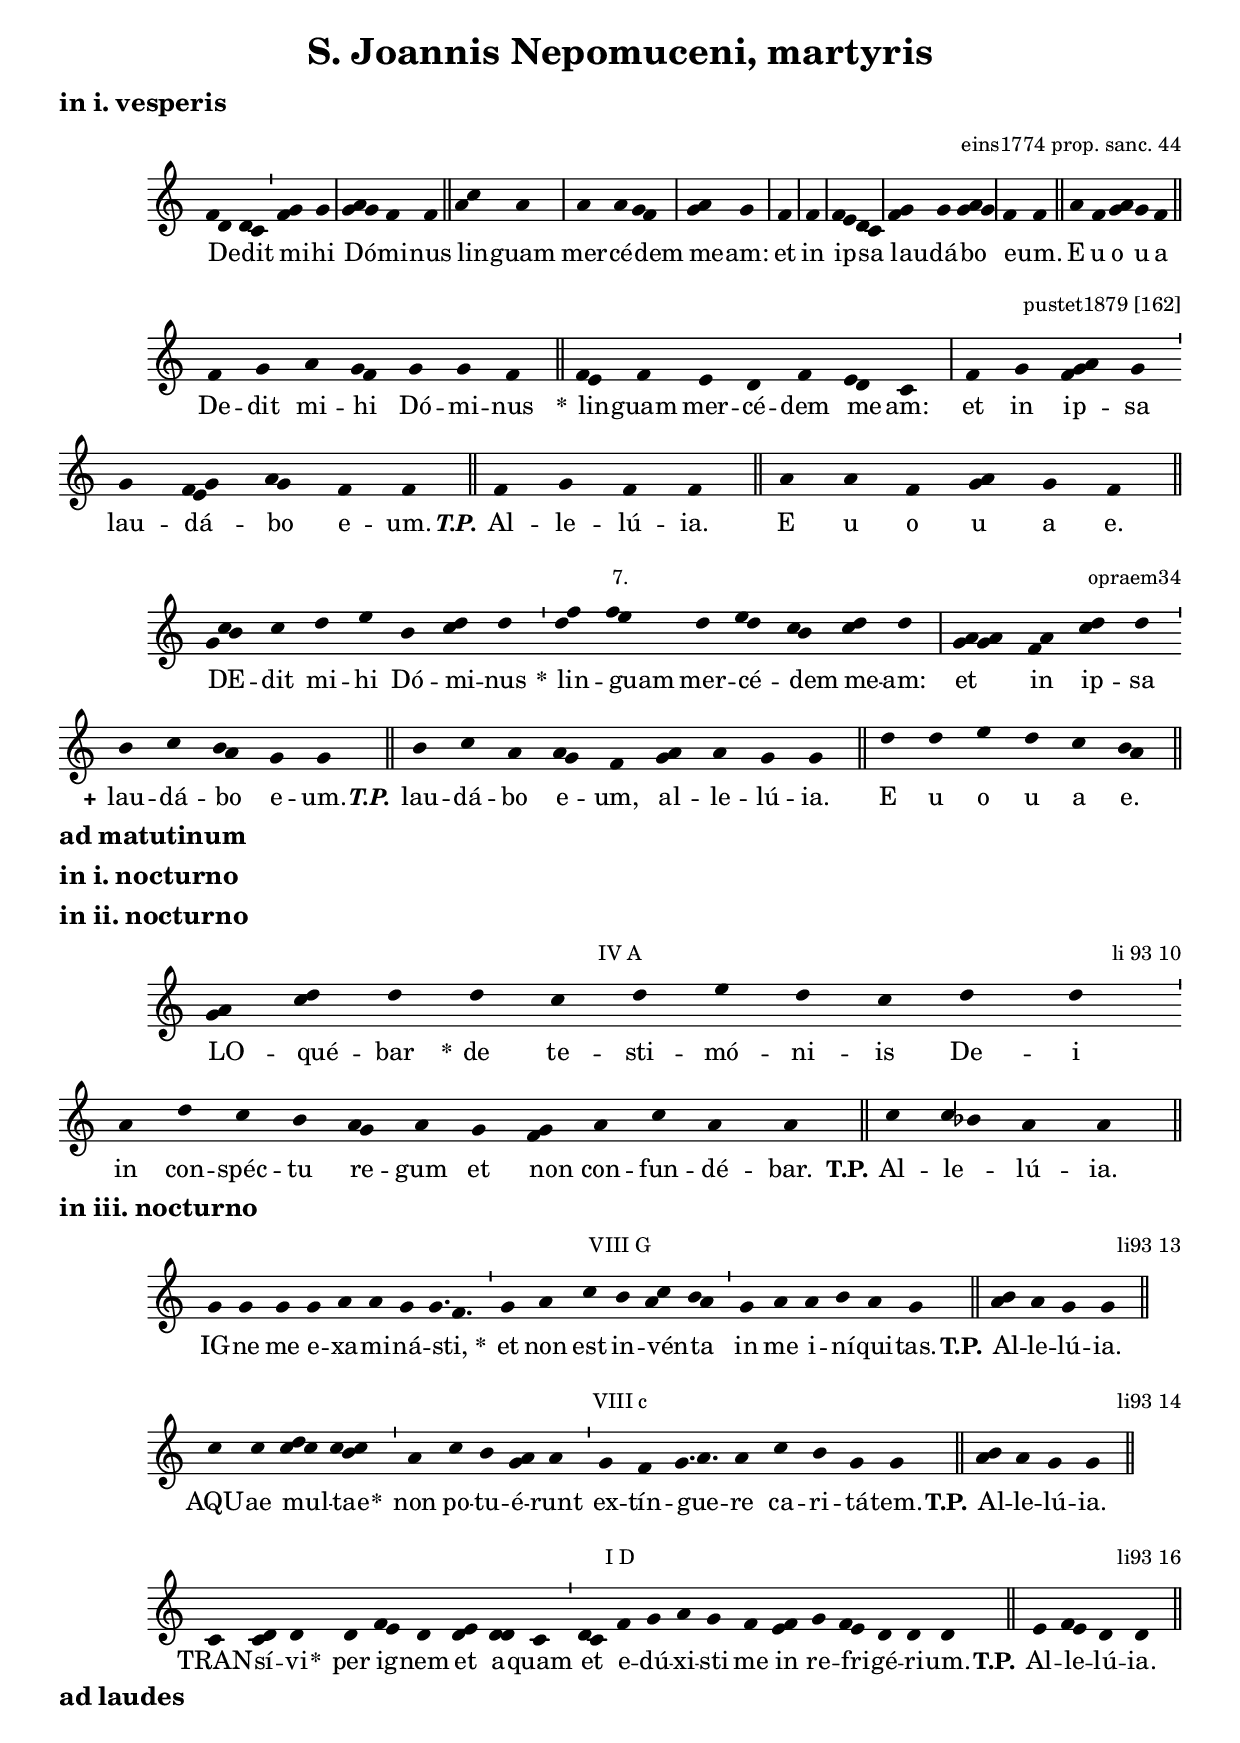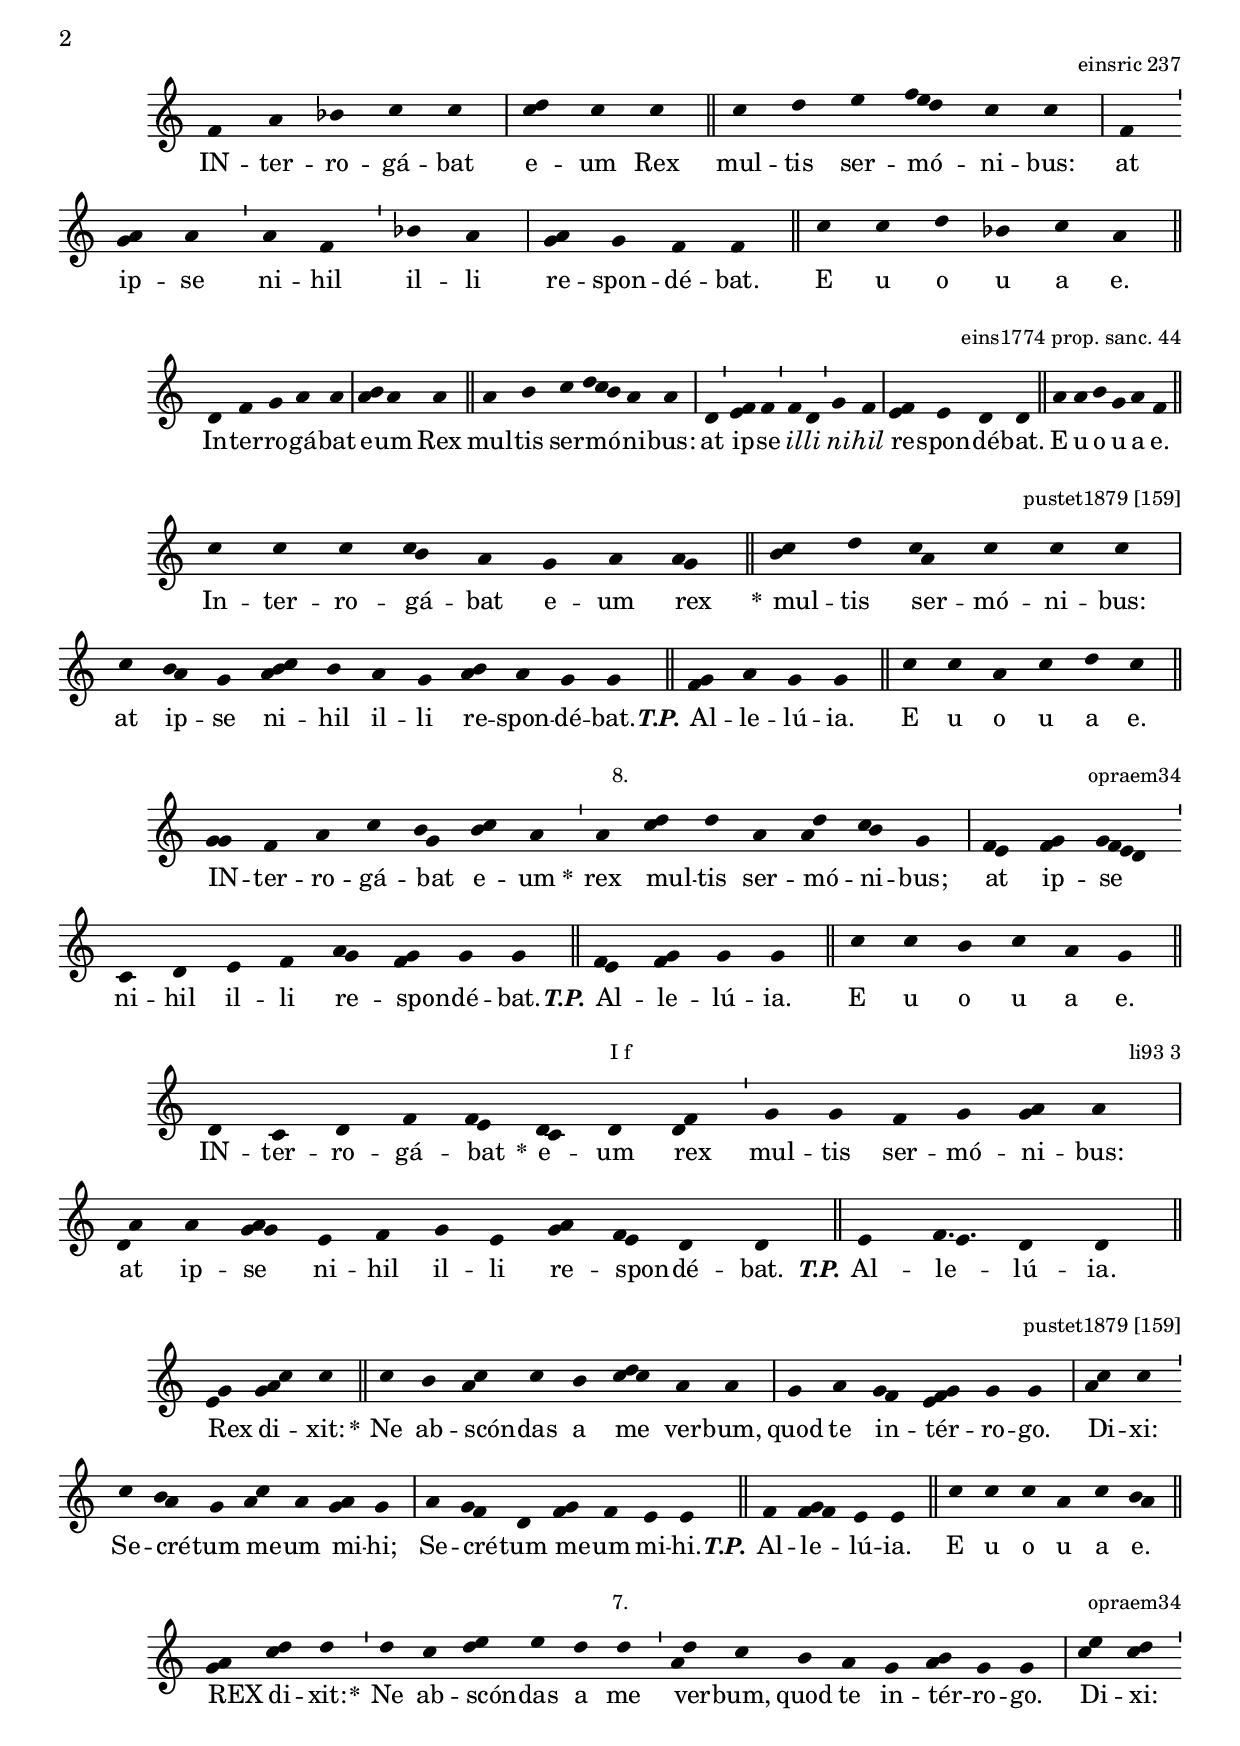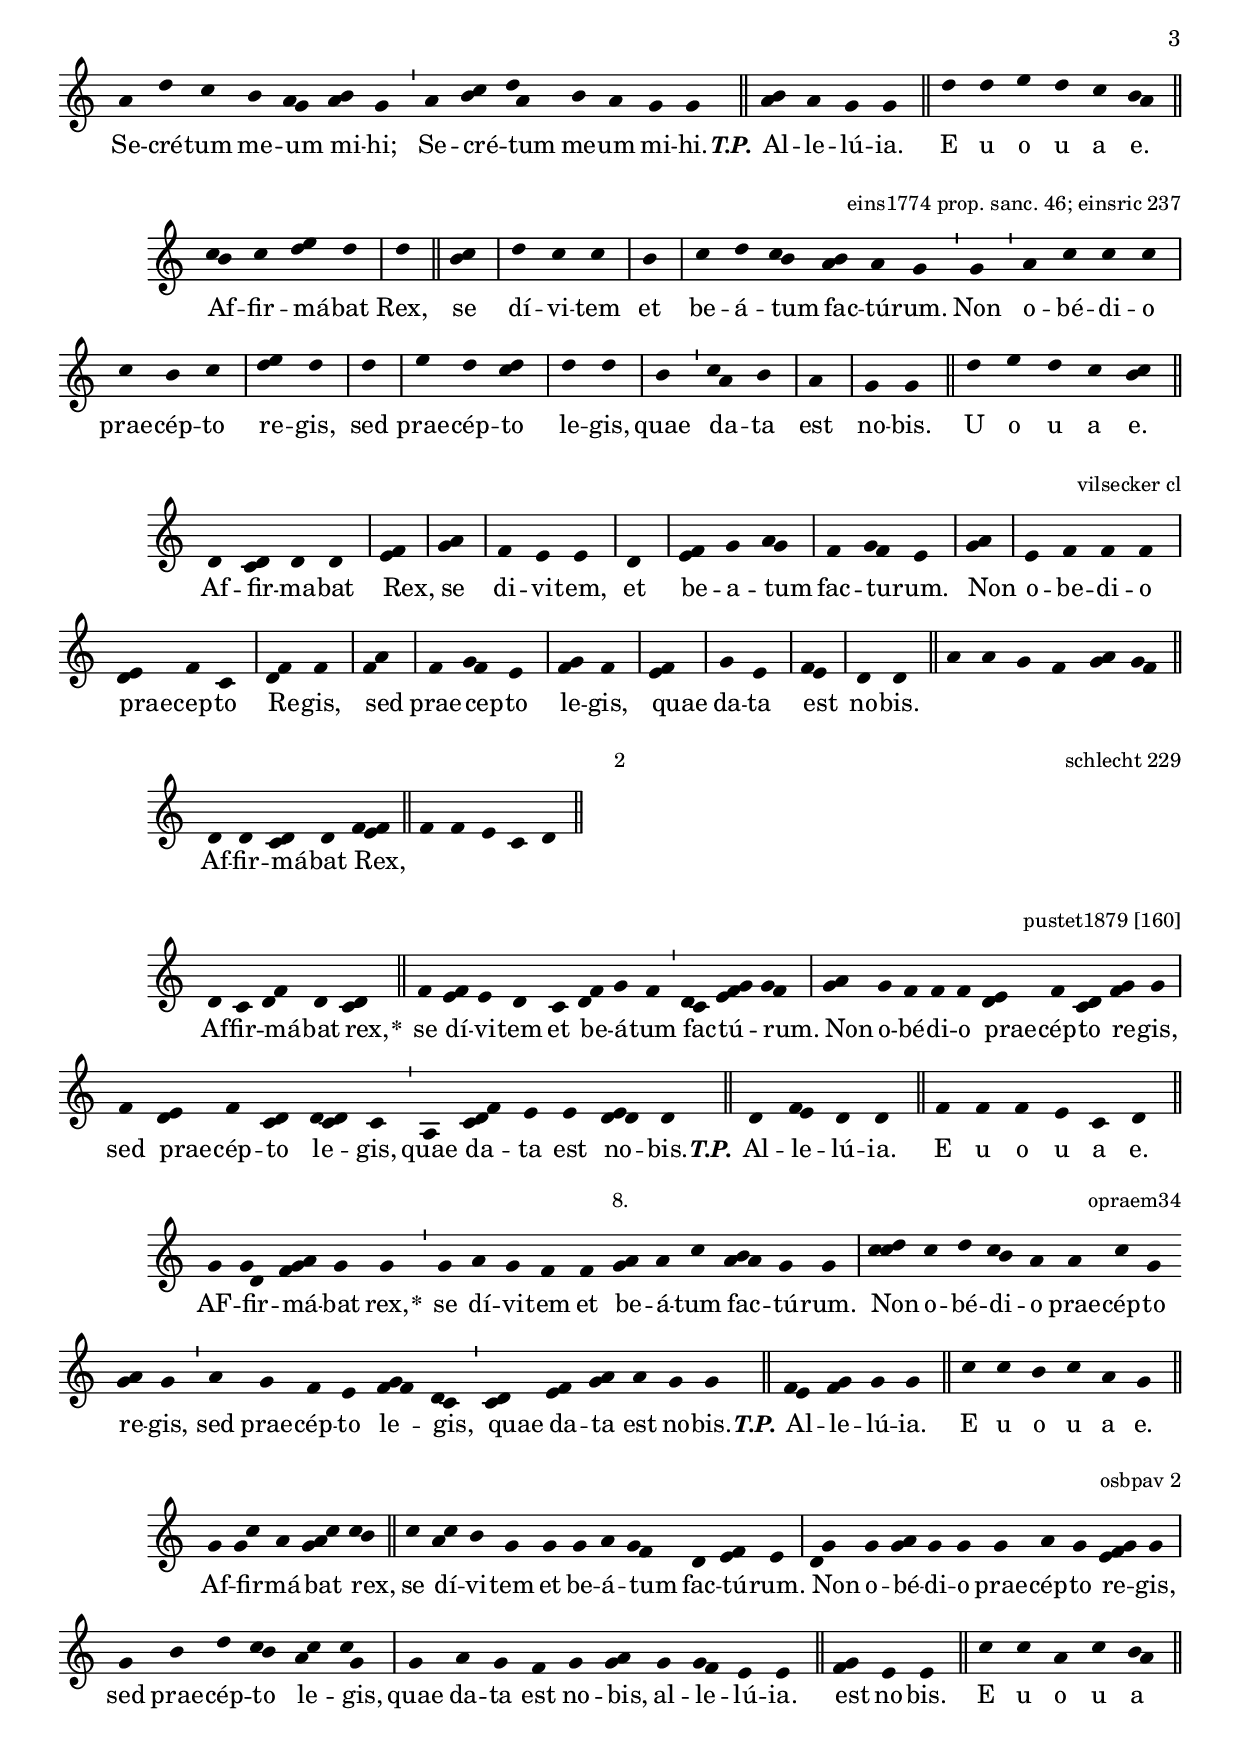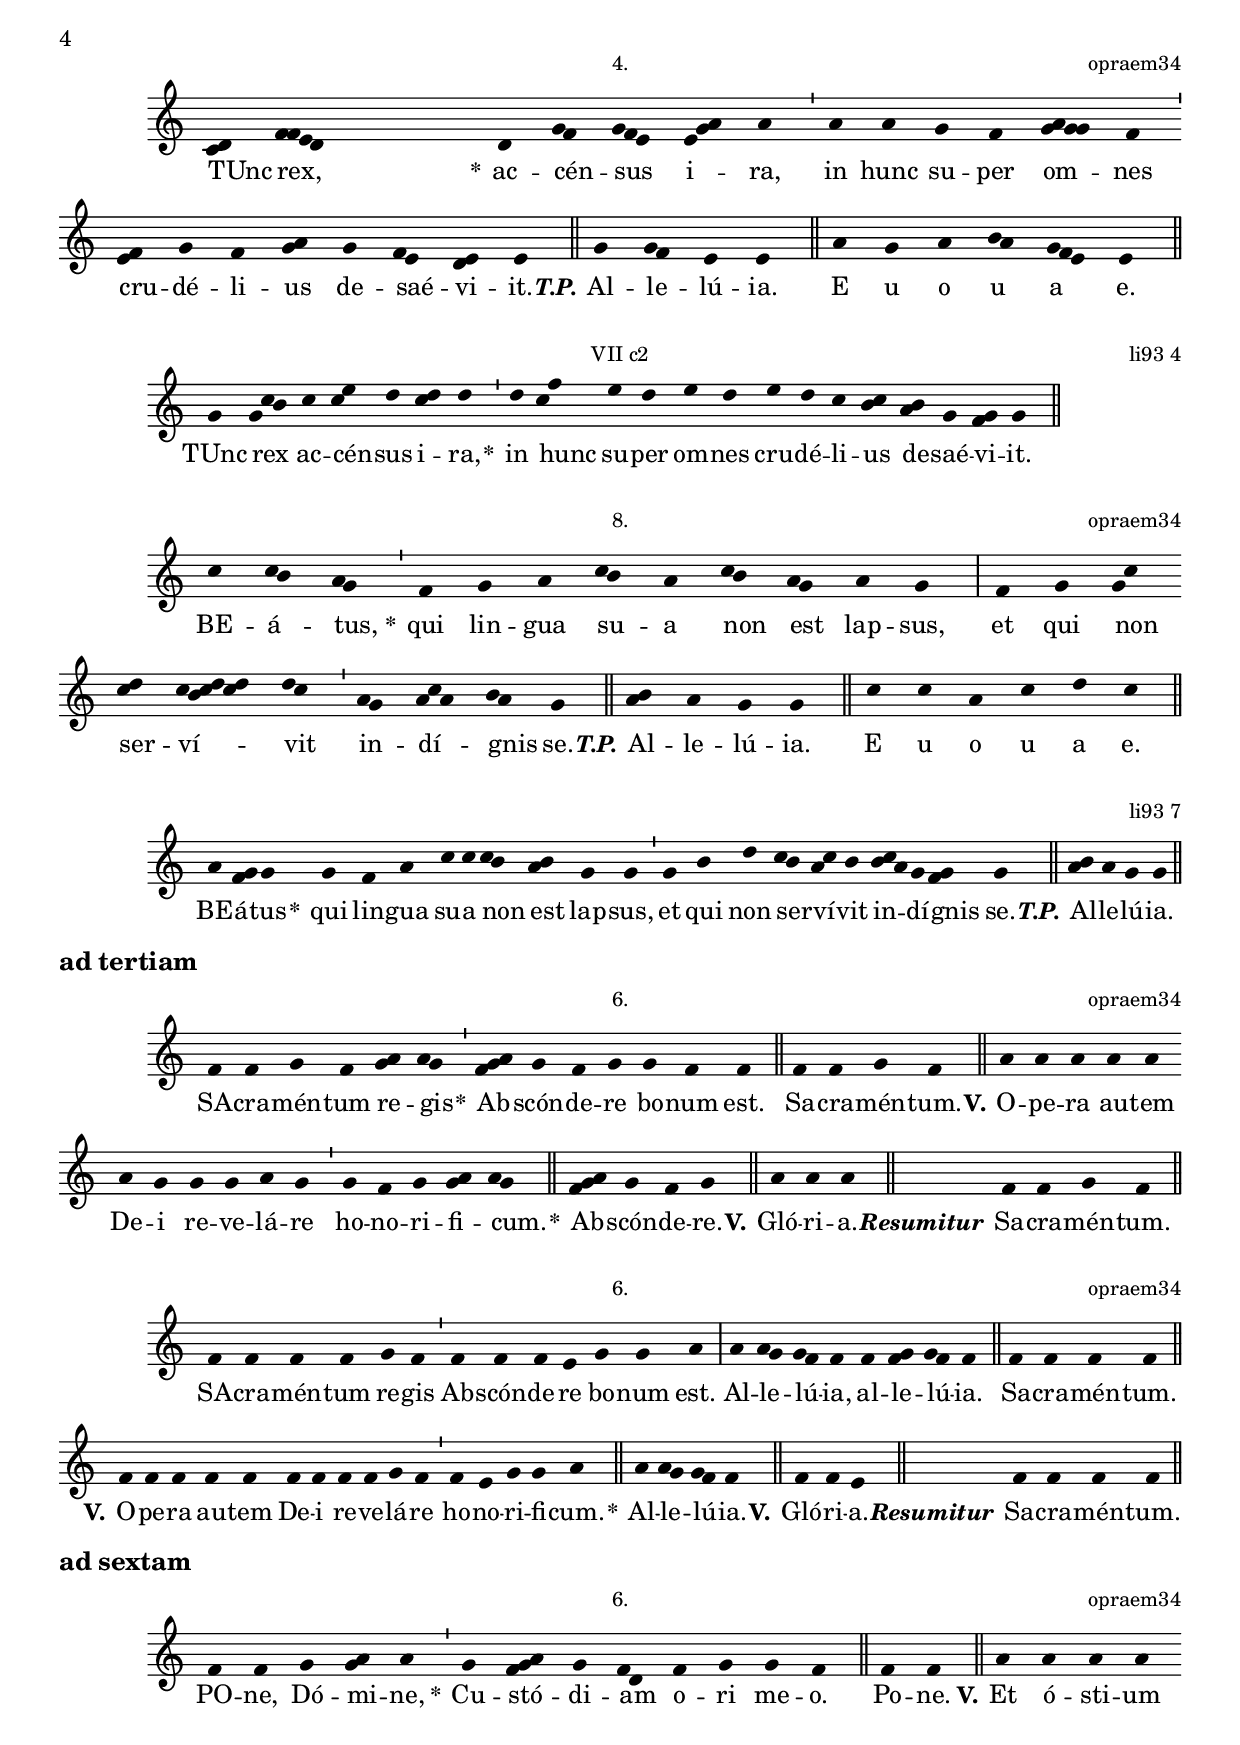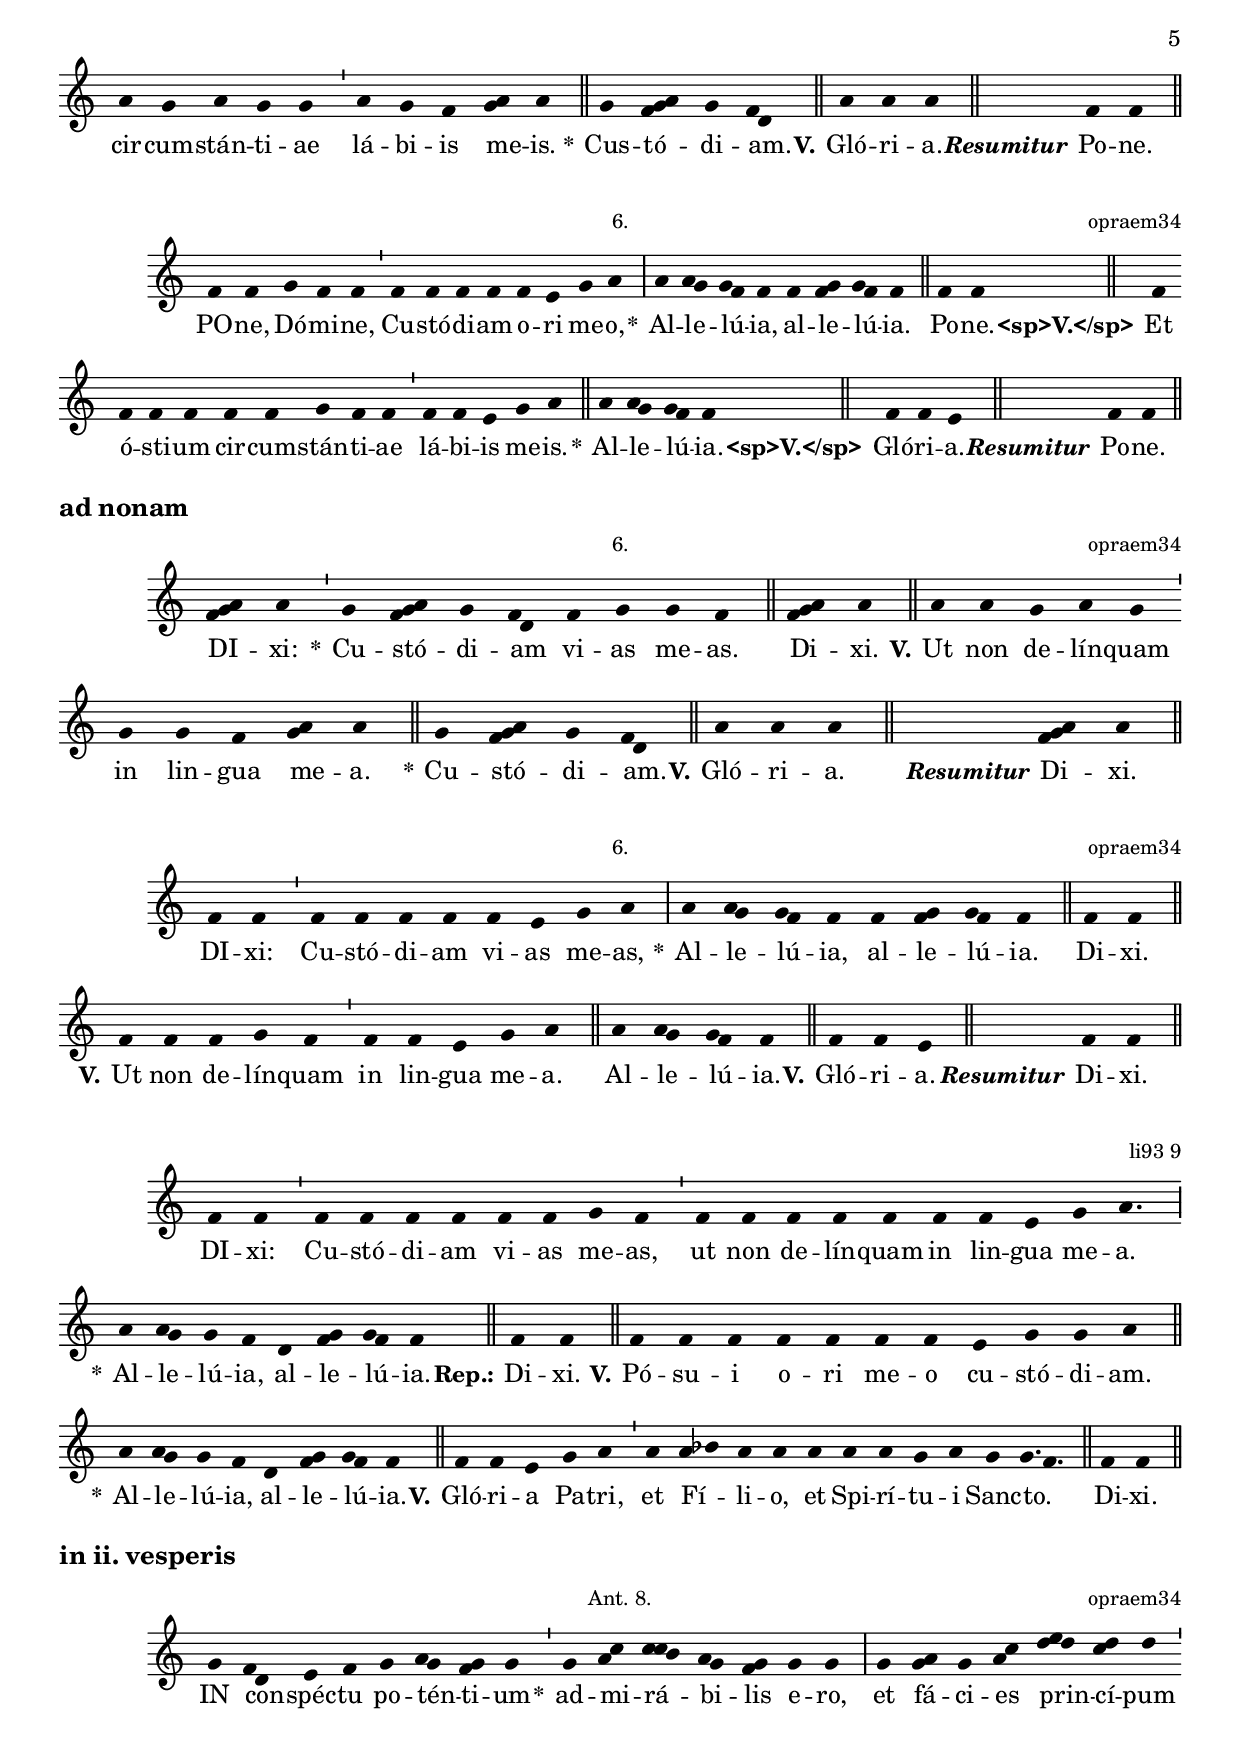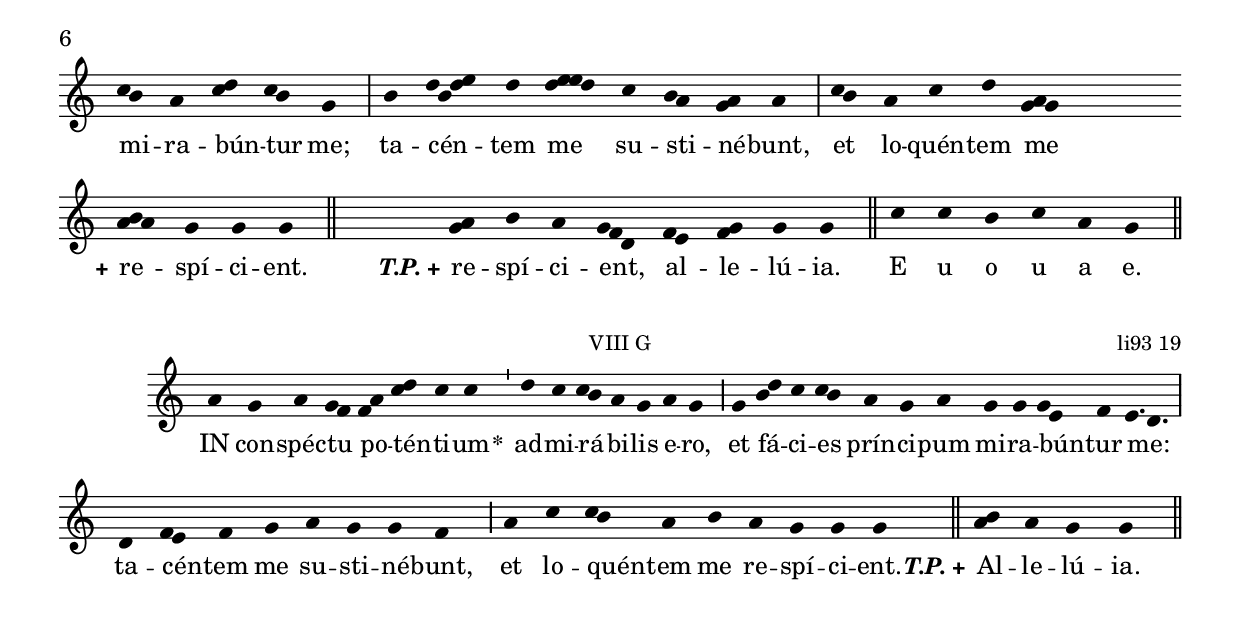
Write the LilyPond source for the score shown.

\version "2.19.32"

\include "../lib/synopsis.ily"

\header {
  title = "S. Joannis Nepomuceni, martyris"
  fontes = ""
}

\markup\vesperaeI

\version "2.19.32"

\include "../lib/synopsis.ily"

\score {
  \transpose c c' {
    \plainchant
    \melisma { f4 d } \melisma { d c } \bar "'" \melisma { f g } g \bar "|" \melisma { g a g } f f \bar "||"
    \melisma { a c' } a \bar "|" a a \melisma { g f } \bar "|" \melisma { g a } g \bar "|"
    f \bar "|" f \bar "|" \melisma { f e } \melisma { d c } \bar "|"
    \melisma { f g } g \melisma { g a g } \bar "|" f f \bar "||"
    a f \melisma { g a } g f \bar "||"
  }
  \addlyrics {
    De -- dit mi -- hi Dó -- mi -- nus
    lin -- guam mer -- cé -- dem me -- am:
    et in ip -- sa
    lau -- dá -- bo e -- um.
    E u o u a e.
  }
  \header {
    quid = "antiphona ad Magnificat"
    fontes = "eins1774 prop. sanc. 44"
  }
}

\score {
  \transpose c c' {
    \plainchant
    f4 g a \melisma { g f } g g f \bar "||"
    \melisma { f e } f e d f \melisma { e d } c \bar "|"
    f g \melisma { f g a } g \bar "'"
    g \melisma { f e g } \melisma { a g } f f \bar "||"
    f g f f \bar "||"
    a a f \melisma { g a } g f \bar "||"
  }
  \addlyrics {
    De -- dit mi -- hi Dó -- mi -- nus \set stanza = \markup{"*"}
    lin -- guam mer -- cé -- dem me -- am:
    et in ip -- sa
    lau -- dá -- bo e -- um.
    \set stanza = \markup{\italic{T.P.}} Al -- le -- lú -- ia.
    E u o u a e.
  }
  \header {
    quid = "antiphona ad Magnificat"
    fontes = "pustet1879 [162]"
  }
}

\score {
  \transpose c c' {
    \plainchant
    \melisma { g4 c' b } c' \bar "" d' e' \bar "" b \melisma { c' d' } d' \bar "'"
    \melisma { d' f' } \melisma { f' e' } \bar "" d' \melisma { e' d' } \melisma { c' b } \bar "" \melisma { c' d' } d' \bar "|"
    \melisma { g a g a } \bar "" \melisma { f a } \bar "" \melisma { c' d' } d' \bar "'"
    b c' \melisma { b a } \bar "" g g \bar "||"
    b c' a \bar "" \melisma { a g } f \bar "" \melisma { g a } a g g \bar "||"
    d' \bar "" d' \bar "" e' \bar "" d' \bar "" c' \bar "" \melisma { b a } \bar "||"
  }
  \addlyrics {
    DE -- dit mi -- hi Dó -- mi -- nus \set stanza = \markup{"*"}
    lin -- guam mer -- cé -- dem me -- am:
    et in ip -- sa \set stanza = \markup{+}
    lau -- dá -- bo e -- um.
    \set stanza = \markup{\italic{T.P.}} lau -- dá -- bo e -- um, al -- le -- lú -- ia.
    E u o u a e.
  }
  \header {
    annotation = "7."
    mode = "7"
    office-part = "antiphona ad Magnificat"
    fontes = "opraem34"
  }
}

%{
\score {
  \transpose c c' {
    \plainchant

  }
  \addlyrics {

  }
  \header {
    fontes = ""
  }
}
%}


\markup\matutinum

\markup\nocturnusI

\markup\nocturnusII

\version "2.19.32"

\include "../lib/synopsis.ily"

\score {
  \transpose c c' {
    \plainchant
    \melisma { g4 a } \melisma { c' d' } d'
    d' c' d' e' d' c' d'4. d' \bar "'"
    a4 d' c' b \melisma { a g } a g \melisma { f g } a c' a4. a \bar "||"
    c'4 \melisma { c' bes } a4. a \bar "||"
  }
  \addlyrics {
    LO -- qué -- bar \set stanza = "*"
    de te -- sti -- mó -- ni -- is De -- i % loco "tuis"
    in con -- spéc -- tu re -- gum et non con -- fun -- dé -- bar.
    \set stanza = \markup{T.P.} Al -- le -- lú -- ia.
  }
  \header {
    quid = "antiphona"
    annotation = "IV A"
    fontes = "li 93 10"
  }
}

%{
\score {
  \transpose c c' {
    \plainchant

  }
  \addlyrics {

  }
  \header {
    fontes = ""
  }
}
%}


\markup\nocturnusIII

\version "2.19.32"

\include "../lib/synopsis.ily"

\score {
  \transpose c c' {
    \plainchant
    g4 g g g a a g \melisma { g4. f } \bar "'"
    g4 a c' b \melisma { a c' } \melisma { b a } \bar "'"
    g a a b a g4. \bar "||"
    \melisma { a4 b } a g4. g \bar "||"
  }
  \addlyrics {
    IG -- ne me e -- xa -- mi -- ná -- sti, \set stanza = "*"
    et non est in -- vén -- ta
    in me i -- ní -- qui -- tas.
    \set stanza = \markup{T.P.} Al -- le -- lú -- ia.
  }
  \header {
    quid = "antiphona"
    annotation = "VIII G"
    fontes = "li93 13"
  }
}

%{
\score {
  \transpose c c' {
    \plainchant

  }
  \addlyrics {

  }
  \header {
    fontes = ""
  }
}
%}

\version "2.19.32"

\include "../lib/synopsis.ily"

\score {
  \transpose c c' {
    \plainchant
    c'4 c' \melisma { c' d' c' } \melisma { c' b c' } \bar "'"
    a c' b \melisma { g a } a4. \bar "'"
    g f \melisma { g a } a c' b g4. g \bar "||"
    \melisma { a4 b } a g4. g \bar "||"
  }
  \addlyrics {
    AQU -- ae mul -- tae \set stanza = "*"
    non po -- tu -- é -- runt
    ex -- tín -- gue -- re ca -- ri -- tá -- tem.
    % In textibus propriis LH antiphona est sic, brevior quam in textibus antiquioribus,
    % ubi sequitur "nec flúmina óbruent illam."
    \set stanza = \markup{T.P.} Al -- le -- lú -- ia.
  }
  \header {
    quid = "antiphona"
    annotation = "VIII c"
    fontes = "li93 14"
  }
}

%{
\score {
  \transpose c c' {
    \plainchant

  }
  \addlyrics {

  }
  \header {
    fontes = ""
  }
}
%}

\version "2.19.32"

\include "../lib/synopsis.ily"

\score {
  \transpose c c' {
    \plainchant
    c4 \melisma { c d } d
    d \melisma { f e } d \melisma { d e } \melisma { d d } c4. \bar "'"
    \melisma { d4 c } \bar "" f g a g f \bar "" \melisma { e f } \bar "" g \melisma { f e } d d d \bar "||"
    e \melisma { f e } d4. d \bar "||"
  }
  \addlyrics {
    TRAN -- sí -- vi \set stanza = "*"
    per ig -- nem et a -- quam
    et e -- dú -- xi -- sti me in re -- fri -- gé -- ri -- um.
    \set stanza = \markup{T.P.} Al -- le -- lú -- ia.
  }
  \header {
    quid = "antiphona"
    annotation = "I D"
    fontes = "li93 16"
  }
}

%{
\score {
  \transpose c c' {
    \plainchant

  }
  \addlyrics {

  }
  \header {
    fontes = ""
  }
}
%}


\markup\laudes

\version "2.19.32"

\include "../lib/synopsis.ily"

\score {
  \transpose c c' {
    \plainchant
    f4 a bes c' c' \bar "|"
    \melisma { c' d' } c' c' \bar "||"
    c' d' e' \melisma { f' e' d' } c' c' \bar "|"
    f \bar "'" \melisma { g a } a \bar "'" a f \bar "'" bes a \bar "|"
    \melisma { g a } g f f \bar "||"
    c' c' d' bes c' a \bar "||"
  }
  \addlyrics {
    IN -- ter -- ro -- gá -- bat e -- um Rex
    mul -- tis ser -- mó -- ni -- bus:
    at ip -- se ni -- hil il -- li re -- spon -- dé -- bat.
    E u o u a e.
  }
  \header {
    fontes = "einsric 237"
  }
}

\score {
  \transpose c c' {
    \plainchant
    d4 f g a a \bar "|"
    \melisma { a b } a a \bar "||"
    a b c' \melisma { d' c' b } a a \bar "|"
    d \bar "'" \melisma { e f } f \bar "'" f d \bar "'" g f \bar "|"
    \melisma { e f } e d d \bar "||"
    a a b g a f \bar "||"
  }
  \addlyrics {
    In -- ter -- ro -- gá -- bat e -- um Rex
    mul -- tis ser -- mó -- ni -- bus:
    at ip -- se \lyrit il -- li ni -- hil \lyrrev re -- spon -- dé -- bat.
    E u o u a e.
  }
  \header {
    fontes = "eins1774 prop. sanc. 44"
  }
}

\score {
  \transpose c c' {
    \plainchant
    c'4 c' c' \melisma { c' b } a g a \melisma { a g } \bar "||"
    \melisma { b c' } d' \melisma { c' a } c' c' c' \bar "|"
    c' \melisma { b a } g \melisma { a b c' } b a g \melisma { a b } a g g \bar "||"
    \melisma { f g } a g g \bar "||"
    c' c' a c' d' c' \bar "||"
  }
  \addlyrics {
    In -- ter -- ro -- gá -- bat e -- um rex \set stanza = \markup{"*"}
    mul -- tis ser -- mó -- ni -- bus:
    at ip -- se ni -- hil il -- li re -- spon -- dé -- bat.
    \set stanza = \markup{\italic{T.P.}} Al -- le -- lú -- ia.
    E u o u a e.
  }
  \header {
    fontes = "pustet1879 [159]"
  }
}

\score {
  \transpose c c' {
    \plainchant
    \melisma { g4 g } f a c' \melisma { b g } \bar "" \melisma { b c' } a \bar "'"
    a \bar "" \melisma { c' d' } d' \bar "" a \melisma { a d' } \melisma { c' b } g \bar "|"
    \melisma { f e } \bar "" \melisma { f g } \melisma { g f e d } \bar "'"
    c d \bar "" e f \bar "" \melisma { a g } \melisma { f g } g g \bar "||"
    \melisma { f e } \melisma { f g } g g \bar "||"
    c' \bar "" c' \bar "" b \bar "" c' \bar "" a \bar "" g \bar "||"
  }
  \addlyrics {
    IN -- ter -- ro -- gá -- bat e -- um \set stanza = \markup{"*"}
    rex mul -- tis ser -- mó -- ni -- bus;
    at ip -- se ni -- hil il -- li re -- spon -- dé -- bat.
    \set stanza = \markup{\italic{T.P.}} Al -- le -- lú -- ia.
    E u o u a e.
  }
  \header {
    annotation = "8."
    mode = "8"
    office-part = "antiphona"
    fontes = "opraem34"
  }
}

\score {
  \transpose c c' {
    \plainchant
    d4 c d f \melisma { f e }
    \melisma { d c } d \melisma { d f } \bar "'"
    g g f g \melisma { g a } a4. \bar "|"
    \melisma { d4 a } a \melisma { g a g } e f g e \melisma { g a } \melisma { f e } d4. d4. \bar "||"
    e \melisma { f e } d4. d4. \bar "||"
  }
  \addlyrics {
    IN -- ter -- ro -- gá -- bat \set stanza = \markup{"*"}
    e -- um rex
    mul -- tis ser -- mó -- ni -- bus:
    at ip -- se ni -- hil il -- li re -- spon -- dé -- bat.
    \set stanza = \markup{\italic{T.P.}} Al -- le -- lú -- ia.
    E u o u a e.
  }
  \header {
    fontes = "li93 3"
    annotation = "I f"
  }
}

%{
\score {
  \transpose c c' {
    \plainchant

  }
  \addlyrics {

  }
  \header {
    fontes = ""
  }
}
%}

\version "2.19.32"

\include "../lib/synopsis.ily"

\score {
  \transpose c c' {
    \plainchant
    \melisma{ e4 g } \melisma{ g a c' } c' \bar "||"
    c' b \melisma{ a c' } c' b \melisma{ c' d' c' } a a \bar "|"
    g a \melisma{ g f } \melisma{ e f g } g g \bar "|"
    \melisma{ a c' } c' \bar "'"
    c' \melisma{ b a } g \melisma{ a c' } a \melisma{ g a } g \bar "|"
    a \melisma{ g f } d \melisma{ f g } f e e \bar "||"
    f \melisma{ f g f } e e \bar "||"
    c' c' c' a c' \melisma{ b a } \bar "||"
  }
  \addlyrics {
    Rex di -- xit: \set stanza = \markup{"*"}
    Ne ab -- scón -- das a me ver -- bum,
    quod te in -- tér -- ro -- go.
    Di -- xi:
    Se -- cré -- tum me -- um mi -- hi;
    Se -- cré -- tum me -- um mi -- hi.
    \set stanza = \markup{\italic{T.P.}} Al -- le -- lú -- ia.
    E u o u a e.
  }
  \header {
    fontes = "pustet1879 [159]"
  }
}

\score {
  \transpose c c' {
    \plainchant
    \melisma { g4 a } \bar "" \melisma { c' d' } d' \bar "'"
    d' \bar "" c' \melisma { d' e' } e' \bar "" d' \bar "" d' \bar "'"
    \melisma { a d' } c' \bar "" b \bar "" a \bar "" g \melisma { a b } g g \bar "|"
    \melisma { c' e' } \melisma { c' d' } \bar "'"
    a d' c' \bar "" b \melisma { a g } \bar "" \melisma { a b } g \bar "'"
    a \melisma { b c' } \melisma { d' a } \bar "" b a \bar "" g g \bar "||"
    \melisma { a b } a g g \bar "||"
    d' \bar "" d' \bar "" e' \bar "" d' \bar "" c' \bar "" \melisma { b a } \bar "||"
  }
  \addlyrics {
    REX di -- xit: \set stanza = \markup{"*"}
    Ne ab -- scón -- das a me
    ver -- bum, quod te in -- tér -- ro -- go.
    Di -- xi:
    Se -- cré -- tum me -- um mi -- hi;
    Se -- cré -- tum me -- um mi -- hi.
    \set stanza = \markup{\italic{T.P.}} Al -- le -- lú -- ia.
    E u o u a e.
  }
  \header {
    annotation = "7."
    mode = "7"
    office-part = "antiphona"
    fontes = "opraem34"
  }
}

%{
\score {
  \transpose c c' {
    \plainchant

  }
  \addlyrics {

  }
  \header {
    fontes = ""
  }
}
%}

\version "2.19.32"

\include "../lib/synopsis.ily"

\score {
  \transpose c c' {
    \plainchant
    \melisma { c' b } c' \melisma { d' e' } d' \bar "|" d' \bar "||"
    \melisma { b c' } \bar "|" d' c' c' \bar "|" b \bar "|" c' d' \melisma { c' b } \melisma { a b } a g \bar "'"
    g \bar "'" a c' c' c' \bar "|" c' b c' \bar "|" \melisma { d' e' } d' \bar "|"
    d' \bar "|" e' d' \melisma { c' d' } \bar "|" d' d' \bar "|"
    b \bar "'" \melisma { c' a } b \bar "|" a \bar "|" g g \bar "||"
    d' e' d' c' \melisma { b c' } \bar "||"
  }
  \addlyrics {
    Af -- fir -- má -- bat Rex,
    se dí -- vi -- tem et be -- á -- tum
    fac -- tú -- rum.
    Non o -- bé -- di -- o prae -- cép -- to re -- gis,
    sed prae -- cép -- to le -- gis,
    quae da -- ta est no -- bis.
    U o u a e.
  }
  \header {
    fontes = "eins1774 prop. sanc. 46; einsric 237"
  }
}

\score {
  \transpose c c' {
    \plainchant
    d4 \melisma { c d } d d \bar "|" \melisma { e f } \bar "|"
    \melisma { g a } \bar "|" f e e \bar "|" d \bar "|" \melisma { e f } g \melisma { a g } \bar "|"
    f \melisma { g f } e \bar "|"
    \melisma { g a } \bar "|" e f f f \bar "|" \melisma { d e } f c \bar "|" \melisma { d f } f \bar "|"
    \melisma { f a } \bar "|" f \melisma { g f } e \bar "|" \melisma { f g } f \bar "|"
    \melisma { e f } \bar "|" g e \bar "|" \melisma { f e } \bar "|" d d \bar "||"
    a a g f \melisma { g a } \melisma { g f } \bar "||"
  }
  \addlyrics {
    Af -- fir -- ma -- bat Rex,
    se di -- vi -- tem, et be -- a -- tum
    fac -- tu -- rum.
    Non o -- be -- di -- o prae -- cep -- to Re -- gis,
    sed prae -- cep -- to le -- gis,
    quae da -- ta est no -- bis.
  }
  \header {
    fontes = "vilsecker cl"
  }
}

\score {
  \transpose c c' {
    \plainchant
    d4 d \melisma { c d } d \melisma { f e f } \bar "||"

    f f e c d \bar "||"
  }
  \addlyrics {
    Af -- fir -- má -- bat Rex,
  }
  \header {
    annotation = "2"
    fontes = "schlecht 229"
  }
}

\score {
  \transpose c c' {
    \plainchant
    d4 c \melisma{ d f } d \melisma{ c d } \bar "||"
    f \melisma{ e f } e d c \melisma{ d f } g f \bar "'"
    \melisma{ d c } \melisma{ e f g } \melisma{ g f } \bar "|"
    \melisma{ g a } g f f f \melisma{ d e } f \melisma{ c d } \melisma{ f g } g \bar "|"
    f \melisma{ d e } f \melisma{ c d } \melisma{ d c d } c \bar "'"
    a, \melisma{ c d f } e e \melisma{ d e d } d \bar "||"
    d \melisma{ f e } d d \bar "||"
    f f f e c d \bar "||"
  }
  \addlyrics {
    Af -- fir -- má -- bat rex, \set stanza = \markup{"*"}
    se dí -- vi -- tem et be -- á -- tum
    fac -- tú -- rum.
    Non o -- bé -- di -- o prae -- cép -- to re -- gis,
    sed prae -- cép -- to le -- gis,
    quae da -- ta est no -- bis.
    \set stanza = \markup{\italic{T.P.}}
    Al -- le -- lú -- ia.
    E u o u a e.
  }
  \header {
    fontes = "pustet1879 [160]"
  }
}

\score {
  \transpose c c' {
    \plainchant
    g4 \melisma { g d } \melisma { f g a } g \bar "" g \bar "'"
    g \bar "" a g f \bar "" f \bar "" \melisma { g a } a c' \bar "" \melisma { a b a } g g \bar "|"
    \melisma { c' c' d' } \bar "" c' d' \melisma { c' b } a \bar "" a c' g \bar "" \melisma { g a } g \bar "'"
    a \bar "" g f e \bar "" \melisma { f g f } \melisma { d c } \bar "'"
    \melisma { c d } \bar "" \melisma { e f } \melisma { g a } \bar "" a \bar "" g g \bar "||"
    \melisma { f e } \melisma { f g } g g \bar "||"
    c' \bar "" c' \bar "" b \bar "" c' \bar "" a \bar "" g \bar "||"
  }
  \addlyrics {
    AF -- fir -- má -- bat rex, \set stanza = \markup{"*"}
    se dí -- vi -- tem et be -- á -- tum fac -- tú -- rum.
    Non o -- bé -- di -- o prae -- cép -- to re -- gis,
    sed prae -- cép -- to le -- gis,
    quae da -- ta est no -- bis.
    \set stanza = \markup{\italic{T.P.}}
    Al -- le -- lú -- ia.
    E u o u a e.
  }
  \header {
    annotation = "8."
    mode = "8"
    office-part = "antiphona"
    fontes = "opraem34"
  }
}

\score {
  \transpose c c' {
    \plainchant
    g4 \melisma { g c' } a \melisma { g a c' } \melisma { c' b } \bar "||"
    c' \melisma { a c' } b g g g a \melisma { g f } d \melisma { e f } e \bar "|"
    \melisma { d g } g \melisma { g a } g g g a g \melisma { e f g } g \bar "|"
    g b d' \melisma { c' b } \melisma { a c' } \melisma { c' g } \bar "|"
    g a g f g \melisma { g a } g \melisma { g f } e e \bar "||"
    \melisma { f g } e e \bar "||"
    c' c' a c' \melisma { b a } \bar "||"
  }
  \addlyrics {
    Af -- fir -- má -- bat rex,
    se dí -- vi -- tem et be -- á -- tum
    fac -- tú -- rum.
    Non o -- bé -- di -- o prae -- cép -- to re -- gis,
    sed prae -- cép -- to le -- gis,
    quae da -- ta est no -- bis, al -- le -- lú -- ia.
    est no -- bis.
    E u o u a e.
  }
  \header {
    fontes = "osbpav 2"
  }
}

%{
\score {
  \transpose c c' {
    \plainchant

  }
  \addlyrics {

  }
  \header {
    fontes = ""
  }
}
%}

\version "2.19.32"

\include "../lib/synopsis.ily"

\score {
  \transpose c c' {
    \plainchant
    \melisma { c4 d } \bar "" \melisma { f f e d } \bar "" s \bar "" d \melisma { g f } \melisma { g f e } \bar "" \melisma { e g a } a \bar "'"
    a \bar "" a \bar "" g f \bar "" \melisma { g a g g } f \bar "'"
    \melisma { e f } g f \melisma { g a } \bar "" g \melisma { f e } \melisma { d e } e \bar "||"
    g \melisma { g f } e e \bar "||"
    a \bar "" g \bar "" a \bar "" \melisma { b a } \bar "" \melisma { g f e } \bar "" e \bar "||"
  }
  \addlyrics {
    TUnc rex, \set stanza = \markup{"*"} ac -- cén -- sus i -- ra,
    in hunc su -- per om -- nes
    cru -- dé -- li -- us de -- saé -- vi -- it.
    \set stanza = \markup{\italic{T.P.}} Al -- le -- lú -- ia.
    E u o u a e.
  }
  \header {
    annotation = "4."
    mode = "4"
    office-part = "antiphona"
    fontes = "opraem34"
  }
}


\score {
  \transpose c c' {
    \plainchant
    g4 \melisma { g c' b } c' \melisma { c' e' } d' \melisma { c' d' } d' \bar "'"
    d' \melisma { c' f' } e' d' e' d' e' d' c' \melisma { b c' } \melisma { a b } g \melisma { f g } g4. \bar "||"
  }
  \addlyrics {
    TUnc rex ac -- cén -- sus i -- ra, \set stanza = \markup{"*"}
    in hunc su -- per om -- nes cru -- dé -- li -- us de -- saé -- vi -- it.
    % Sic. Alleluia deest.
  }
  \header {
    annotation = "VII c2"
    fontes = "li93 4"
  }
}

%{
\score {
  \transpose c c' {
    \plainchant

  }
  \addlyrics {

  }
  \header {
    fontes = ""
  }
}
%}

\version "2.19.32"

\include "../lib/synopsis.ily"

\score {
  \transpose c c' {
    \plainchant
    c'4 \melisma { c' b } \melisma { a g } \bar "'"
    f \bar "" g a \bar "" \melisma { c' b } a \bar "" \melisma { c' b } \bar "" \melisma { a g } \bar "" a g \bar "|"
    f \bar "" g \bar "" \melisma { g c' } \bar "" \melisma { c' d' } \melisma { c' b c' d' c' d' } \melisma { d' c' } \bar "'"
    \melisma { a g } \melisma { a c' a } \melisma { b a } \bar "" g \bar "||"
    \melisma { a b } a g g \bar "||"
    c' \bar "" c' \bar "" a \bar "" c' \bar "" d' \bar "" c' \bar "||"
  }
  \addlyrics {
    BE -- á -- tus, \set stanza = \markup{"*"}
    qui lin -- gua su -- a non est lap -- sus,
    et qui non ser -- ví -- vit
    in -- dí -- gnis se.
    \set stanza = \markup{\italic{T.P.}}
    Al -- le -- lú -- ia.
    E u o u a e.
  }
  \header {
    annotation = "8."
    mode = "8"
    office-part = "antiphona"
    fontes = "opraem34"
  }
}

\score {
  \transpose c c' {
    \plainchant
    a4 \melisma { f g } g
    g f a c' c' \melisma { c' b } \melisma { a b } g4. g \bar "'"
    g4 b d' \bar "" \melisma { c' b } \melisma { a c' } b \bar "" \melisma { b c' a } g \melisma { f g } g4. \bar "||"
    \melisma { a4 b } a g4. 4 \bar "||"
  }
  \addlyrics {
    BE -- á -- tus \set stanza = \markup{"*"}
    qui lin -- gua su -- a non est lap -- sus,
    et qui non ser -- ví -- vit in -- dí -- gnis se.
    \set stanza = \markup{\italic{T.P.}}
    Al -- le -- lú -- ia.
  }
  \header {
    fontes = "li93 7"
  }
}

%{
\score {
  \transpose c c' {
    \plainchant

  }
  \addlyrics {

  }
  \header {
    fontes = ""
  }
}
%}


\markup\tertia

\version "2.19.32"

\include "../lib/synopsis.ily"

\score {
  \transpose c c' {
    \plainchant
    f4 f g f \bar "" \melisma { g a } \melisma { a g } \bar "'"
    \melisma { f g a } g f g \bar "" g f \bar "" f \bar "||"
    f f g f \bar "||" a a a \bar "" a a \bar "" a g \bar "" g g a g \bar "'" g f g \melisma { g a } \melisma { a g } \bar "||"
    \melisma { f g a } g f g \bar "||"
    a a a \bar "||" s \bar ""
    f f g f \bar "||"
  }
  \addlyrics {
    SA -- cra -- mén -- tum re -- gis \set stanza = \markup{"*"}
    Ab -- scón -- de -- re bo -- num est.
    Sa -- cra -- mén -- tum.
    \set stanza = \markup{V.} O -- pe -- ra au -- tem De -- i re -- ve -- lá -- re ho -- no -- ri -- fi -- cum. \set stanza = \markup{"*"}
    Ab -- scón -- de -- re.
    \set stanza = \markup{V.} Gló -- ri -- a.
    \set stanza = \markup{\italic{Resumitur}} Sa -- cra -- mén -- tum.
  }
  \header {
    annotation = "6."
    mode = "6"
    office-part = "responsorium"
    fontes = "opraem34"
  }
}

%{
\score {
  \transpose c c' {
    \plainchant

  }
  \addlyrics {

  }
  \header {
    fontes = ""
  }
}
%}

\version "2.19.32"

\include "../lib/synopsis.ily"

\score {
  \transpose c c' {
    \plainchant
    f4 f f f \bar "" g f \bar "'"
    f f f e \bar "" g g \bar "" a \bar "|"
    a \melisma { a g } \melisma { g f } f \bar "" f \melisma { f g } \melisma { g f } f \bar "||"
    f f f f \bar "||"
    f f f \bar "" f f \bar "" f f \bar "" f f g f \bar "'" f e g g a \bar "||"
    a \melisma { a g } \melisma { g f } f \bar "||"
    f f e \bar "||" s \bar ""
    f f f f \bar "||"
  }
  \addlyrics {
    SA -- cra -- mén -- tum re -- gis
    Ab -- scón -- de -- re bo -- num est.
    Al -- le -- lú -- ia, al -- le -- lú -- ia.
    Sa -- cra -- mén -- tum.
    \set stanza = \markup{V.} O -- pe -- ra au -- tem De -- i re -- ve -- lá -- re ho -- no -- ri -- fi -- cum. \set stanza = \markup{"*"}
    Al -- le -- lú -- ia.
    \set stanza = \markup{V.} Gló -- ri -- a.
    \set stanza = \markup{\italic{Resumitur}} Sa -- cra -- mén -- tum.
  }
  \header {
    annotation = "6."
    mode = "6"
    office-part = "responsorium"
    fontes = "opraem34"
  }
}

%{
\score {
  \transpose c c' {
    \plainchant

  }
  \addlyrics {

  }
  \header {
    fontes = ""
  }
}
%}


\markup\sexta

\version "2.19.32"

\include "../lib/synopsis.ily"

\score {
  \transpose c c' {
    \plainchant
    f4 f \bar "" g \melisma { g a } a \bar "'"
    g \melisma { f g a } g \melisma { f d } \bar "" f g \bar "" g f \bar "||"
    f f \bar "||"
    a \bar "" a a a \bar "" a g a g g \bar "'"
    a g f \bar "" \melisma { g a } a \bar "||"
    g \melisma { f g a } g \melisma { f d } \bar "||"
    a a a \bar "||" s \bar ""
    f f \bar "||"
  }
  \addlyrics {
    PO -- ne, Dó -- mi -- ne, \set stanza = \markup{"*"}
    Cu -- stó -- di -- am o -- ri me -- o.
    Po -- ne.
    \set stanza = \markup{V.} Et ó -- sti -- um cir -- cum -- stán -- ti -- ae
    lá -- bi -- is me -- is. \set stanza = \markup{"*"}
    Cus -- tó -- di -- am.
    \set stanza = \markup{V.} Gló -- ri -- a.
    \set stanza = \markup{\italic{Resumitur}} Po -- ne.
  }
  \header {
    annotation = "6."
    mode = "6"
    office-part = "responsorium"
    fontes = "opraem34"
  }
}

%{
\score {
  \transpose c c' {
    \plainchant

  }
  \addlyrics {

  }
  \header {
    fontes = ""
  }
}
%}

\version "2.19.32"

\include "../lib/synopsis.ily"

\score {
  \transpose c c' {
    \plainchant
    f f \bar "" g f f \bar "'"
    f f f f \bar "" f e \bar "" g a \bar "|"
    a \melisma { a g } \melisma { g f } f \bar "" f \melisma { f g } \melisma { g f } f \bar "||"
    f f \bar "||"
    f \bar "" f f f \bar "" f f g f f \bar "'"
    f f e \bar "" g a \bar "||"
    a \melisma { a g } \melisma { g f } f \bar "||"
    f f e \bar "||" s \bar ""
    f f \bar "||"
  }
  \addlyrics {
    PO -- ne, Dó -- mi -- ne,
    Cu -- stó -- di -- am o -- ri me -- o, \set stanza = \markup{"*"}
    Al -- le -- lú -- ia, al -- le -- lú -- ia.
    Po -- ne.
    \set stanza = \markup{<sp>V.</sp>} Et ó -- sti -- um cir -- cum -- stán -- ti -- ae
    lá -- bi -- is me -- is. \set stanza = \markup{"*"}
    Al -- le -- lú -- ia.
    \set stanza = \markup{<sp>V.</sp>} Gló -- ri -- a.
    \set stanza = \markup{\italic{Resumitur}} Po -- ne.
  }
  \header {
    annotation = "6."
    mode = "6"
    office-part = "responsorium"
    fontes = "opraem34"
  }
}

%{
\score {
  \transpose c c' {
    \plainchant

  }
  \addlyrics {

  }
  \header {
    fontes = ""
  }
}
%}


\markup\nona

\version "2.19.32"

\include "../lib/synopsis.ily"

\score {
  \transpose c c' {
    \plainchant
    \melisma { f4 g a } a \bar "'"
    g \melisma { f g a } g \melisma { f d } \bar "" f g \bar "" g f \bar "||"
    \melisma { f g a } a \bar "||" a \bar "" a \bar "" g a g \bar "'" g \bar "" g f \bar "" \melisma { g a } a \bar "||"

    g \melisma { f g a } g \melisma { f d } \bar "||"
    a a a \bar "||" s \bar ""
    \melisma { f g a } a \bar "||"
  }
  \addlyrics {
    DI -- xi: \set stanza = \markup{"*"}
    Cu -- stó -- di -- am vi -- as me -- as.
    Di -- xi.
    \set stanza = \markup{V.} Ut non de -- lín -- quam in lin -- gua me -- a. \set stanza = \markup{"*"}
    Cu -- stó -- di -- am.
    \set stanza = \markup{V.} Gló -- ri -- a.
    \set stanza = \markup{\italic{Resumitur}} Di -- xi.
  }
  \header {
    annotation = "6."
    mode = "6"
    office-part = "responsorium"
    fontes = "opraem34"
  }
}

%{
\score {
  \transpose c c' {
    \plainchant

  }
  \addlyrics {

  }
  \header {
    fontes = ""
  }
}
%}

\version "2.19.32"

\include "../lib/synopsis.ily"

\score {
  \transpose c c' {
    \plainchant
    f4 f \bar "'"
    f f f f \bar "" f e \bar "" g a \bar "|"
    a \melisma { a g } \melisma { g f } f \bar "" f \melisma { f g } \melisma { g f } f \bar "||"
    f f \bar "||"
    f \bar "" f \bar "" f g f \bar "'"
    f \bar "" f e \bar "" g a \bar "||"
    a \melisma { a g } \melisma { g f } f \bar "||"
    f f e \bar "||" s \bar ""
    f f \bar "||"
  }
  \addlyrics {
    DI -- xi:
    Cu -- stó -- di -- am vi -- as me -- as, \set stanza = \markup{"*"}
    Al -- le -- lú -- ia, al -- le -- lú -- ia.
    Di -- xi.
    \set stanza = \markup{V.} Ut non de -- lín -- quam
    in lin -- gua me -- a.
    Al -- le -- lú -- ia.
    \set stanza = \markup{V.} Gló -- ri -- a.
    \set stanza = \markup{\italic{Resumitur}} Di -- xi.
  }
  \header {
    annotation = "6."
    mode = "6"
    office-part = "responsorium"
    fontes = "opraem34"
  }
}

\score {
  \transpose c c' {
    \plainchant
    f4 f \bar "'"
    f f f f f f g f \bar "'"
    f f f f f f f e g a4. \divMaior
    a4 \melisma { a g } g f d \melisma { f g } \melisma { g f } f4. \bar "||"
    f f \bar "||"
    f f f f f f f e g g a4. \bar "||"
    a4 \melisma { a g } g f d \melisma { f g } \melisma { g f } f4. \bar "||"
    f4 f e g a \bar "'"
    a \melisma { a bes } a a a a a g a g \melisma { g4. f } \bar "||"
    f4 f \bar "||"
  }
  \addlyrics {
    DI -- xi:
    Cu -- stó -- di -- am vi -- as me -- as,
    ut non de -- lín -- quam in lin -- gua me -- a. \set stanza = \markup{"*"}
    Al -- le -- lú -- ia, al -- le -- lú -- ia.
    \set stanza = \markup{Rep.:} Di -- xi.
    \set stanza = \markup{V.} Pó -- su -- i o -- ri me -- o cu -- stó -- di -- am. \set stanza = \markup{"*"}
    Al -- le -- lú -- ia, al -- le -- lú -- ia.
    \set stanza = \markup{V.} Gló -- ri -- a Pa -- tri,
    et Fí -- li -- o, et Spi -- rí -- tu -- i Sanc -- to.
    Di -- xi.
  }
  \header {
    fontes = "li93 9"
  }
}

%{
\score {
  \transpose c c' {
    \plainchant

  }
  \addlyrics {

  }
  \header {
    fontes = ""
  }
}
%}


\markup\vesperaeII

\version "2.19.32"

\include "../lib/synopsis.ily"

\score {
  \transpose c c' {
    \plainchant
    g4 \bar "" \melisma { f d } e f \bar "" g \melisma { a g } \melisma { f g } g \bar "'"
    g \melisma { a c' } \melisma { c' c' b } \melisma { a g } \melisma { f g } \bar "" g g \bar "|"
    g \bar "" \melisma { g a } g \melisma { a c' } \bar "" \melisma { d' e' d' } \melisma { c' d' } d' \bar "'"
    \melisma { c' b } a \melisma { c' d' } \melisma { c' b } \bar "" g \bar "|"
    b \melisma { d' b d' e' } d' \bar "" \melisma { d' e' e' d' } \bar "" c' \melisma { b a } \melisma { g a } a \bar "|"
    \melisma { c' b } \bar "" a c' d' \bar "" \melisma { g a g } \bar "" s \bar "" \melisma { a b a } g g g \bar "||" s \bar ""
    \melisma { g a } b a \melisma { g f d } \bar "" \melisma { f e } \melisma { f g } g g \bar "||"
    c' \bar "" c' \bar "" b \bar "" c' \bar "" a \bar "" g \bar "||"
  }
  \addlyrics {
    IN con -- spéc -- tu po -- tén -- ti -- um \set stanza = \markup{"*"}
    ad -- mi -- rá -- bi -- lis e -- ro,
    et fá -- ci -- es prin -- cí -- pum
    mi -- ra -- bún -- tur me;
    ta -- cén -- tem me su -- sti -- né -- bunt,
    et lo -- quén -- tem me \set stanza = "+" re -- spí -- ci -- ent.
    \set stanza = \markup{\italic{T.P. +}} re -- spí -- ci -- ent, al -- le -- lú -- ia.
    E u o u a e.
  }
  \header {
    annotation = "Ant. 8."
    mode = "8"
    office-part = "antiphona ad Magnificat"
    fontes = "opraem34"
  }
}

\score {
  \transpose c c' {
    \plainchant
    a g a \melisma { g f } \melisma { f a } \melisma { c' d' } c' c' \bar "'"
    d' c' \melisma { c' b } a g a g4. \divMaior
    g4 \melisma { b d' } c' \melisma { c' b } a g a g g \melisma { g e } f \melisma { e4. d } \bar "|"
    d4 \melisma { f e } f g a g g f4. \divMaior
    a4 c' \melisma { c' b } a b a g g g4. \bar "||"
    \melisma { a4 b } a g4. g \bar "||"
  }
  \addlyrics {
    IN con -- spéc -- tu po -- tén -- ti -- um \set stanza = \markup{"*"}
    ad -- mi -- rá -- bi -- lis e -- ro,
    et fá -- ci -- es prín -- ci -- pum mi -- ra -- bún -- tur me:
    ta -- cén -- tem me su -- sti -- né -- bunt,
    et lo -- quén -- tem me re -- spí -- ci -- ent.
    \set stanza = \markup{\italic{T.P. +}} Al -- le -- lú -- ia.
  }
  \header {
    annotation = "VIII G" % impressum est "III G"
    fontes = "li93 19"
  }
}

%{
\score {
  \transpose c c' {
    \plainchant

  }
  \addlyrics {

  }
  \header {
    fontes = ""
  }
}
%}

